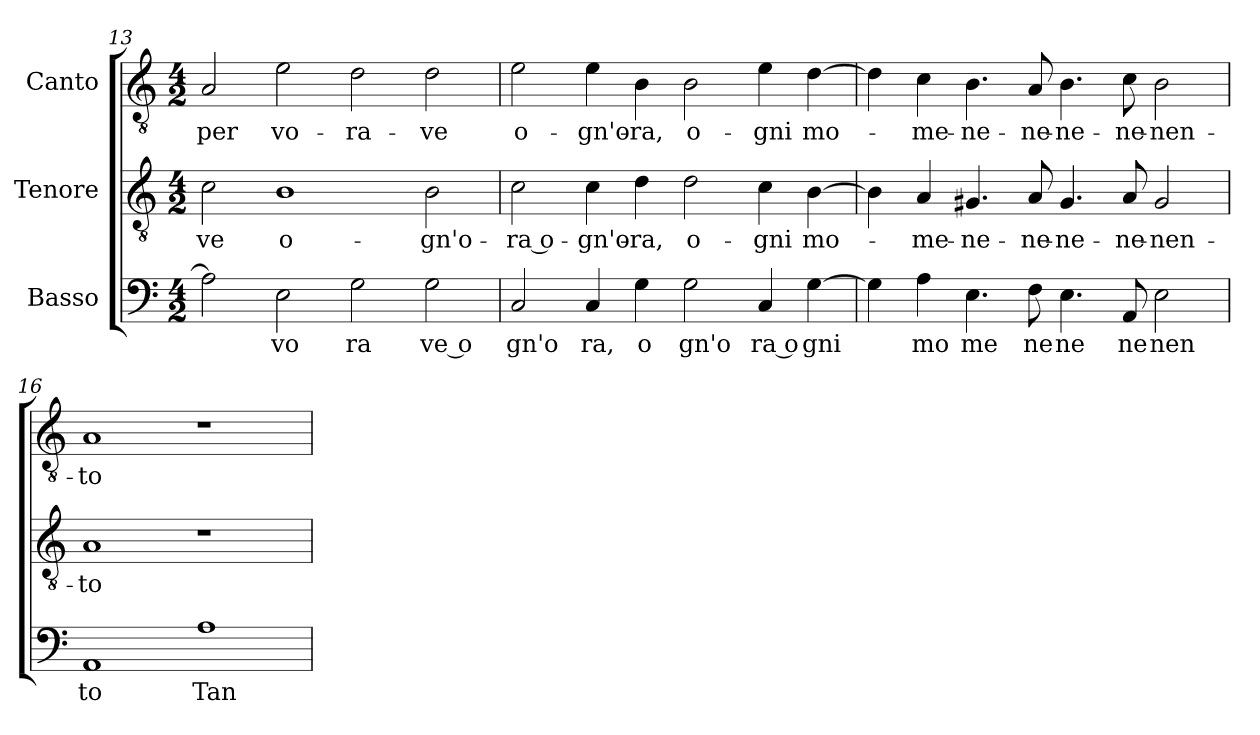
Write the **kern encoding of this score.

**kern	**text	**kern	**text	**kern	**text
*part3	*part3	*part2	*part2	*part1	*part1
*staff3	*staff3	*staff2	*staff2	*staff1	*staff1
*I"Basso	*	*I"Tenore	*	*I"Canto	*
*clefF4	*	*clefGv2	*	*clefGv2	*
*M4/2	*	*M4/2	*	*M4/2	*
=13	=13	=13	=13	=13	=13
!	!	!	!LO:LY:b:cj	!	!LO:LY:b:cj
2A\]	.	2c\	-ve	2A/	-per
!	!LO:LY:b:cj	!	!LO:LY:b:cj	!	!LO:LY:b:cj
2E\	vo	1B	o-	2e\	vo-
!	!LO:LY:b:cj	!	!	!	!LO:LY:b:cj
2G\	ra	.	.	2d\	-ra-
!	!LO:LY:b:rj	!	!LO:LY:b:cj	!	!LO:LY:b:cj
2G\	ve o	2B\	-gn'o-	2d\	-ve
=14	=14	=14	=14	=14	=14
!	!LO:LY:b:cj	!	!LO:LY:b:rj	!	!LO:LY:b:cj
2C/	gn'o	2c\	-ra o-	2e\	o-
!	!LO:LY:b:cj	!	!LO:LY:b:cj	!	!LO:LY:b:cj
4C/	ra,	4c\	-gn'o-	4e\	-gn'o-
!	!LO:LY:b:cj	!	!LO:LY:b:cj	!	!LO:LY:b:cj
4G\	o	4d\	-ra,	4B\	-ra,
!	!LO:LY:b:cj	!	!LO:LY:b:cj	!	!LO:LY:b:cj
2G\	gn'o	2d\	o-	2B\	o-
!	!LO:LY:b:rj	!	!LO:LY:b:cj	!	!LO:LY:b:cj
4C/	ra o	4c\	-gni	4e\	-gni
!	!LO:LY:b	!	!LO:LY:b	!	!LO:LY:b
[>4G\	gni	[>4B\	mo-	[>4d\	mo-
=15	=15	=15	=15	=15	=15
4G\]	.	4B\]	.	4d\]	.
!	!LO:LY:b:cj	!	!LO:LY:b:cj	!	!LO:LY:b:cj
4A\	mo	4A/	-me-	4c\	-me-
!	!LO:LY:b:cj	!	!LO:LY:b:cj	!	!LO:LY:b:cj
4.E\	me	4.G#X/	-ne-	4.B\	-ne-
!	!LO:LY:b:cj	!	!LO:LY:b:cj	!	!LO:LY:b:cj
8F\	ne	8A/	-ne-	8A/	-ne-
!	!LO:LY:b:cj	!	!LO:LY:b:cj	!	!LO:LY:b:cj
4.E\	ne	4.G#/	-ne-	4.B\	-ne-
!	!LO:LY:b:cj	!	!LO:LY:b:cj	!	!LO:LY:b:cj
8AA/	ne	8A/	-ne-	8c\	-ne-
!	!LO:LY:b:cj	!	!LO:LY:b:cj	!	!LO:LY:b:cj
2E\	nen	2G#/	-nen-	2B\	-nen-
!!LO:LB:g=z
=16	=16	=16	=16	=16	=16
!	!LO:LY:b:cj	!	!LO:LY:b:cj	!	!LO:LY:b:cj
1AA	to	1A	-to	1A	-to
!	!LO:LY:b:cj	!	!	!	!
1A	Tan-	1r	.	1r	.
=	=	=	=	=	=
*-	*-	*-	*-	*-	*-
